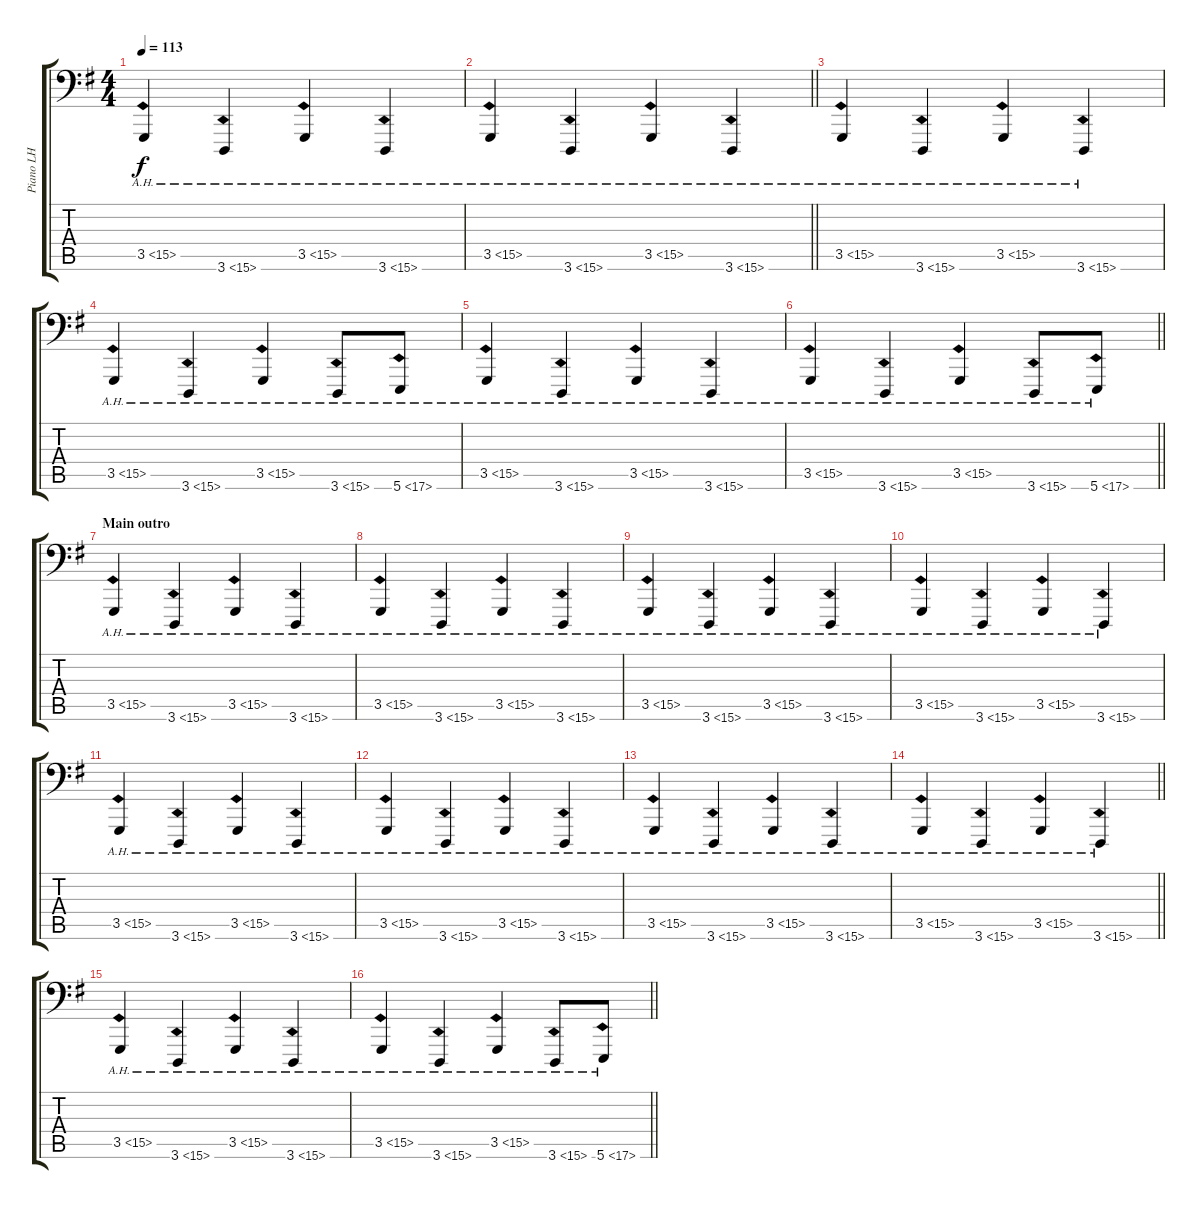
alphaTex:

\track ("Piano LH" "Piano LH") {instrument acousticgrandpiano}
\staff {score tabs}
\tuning (C3 G2 D2 A1 E1 B0) {hide}
\ts (4 4)
\tempo 113
\clef f4
\ks g
3.5{ah 12}.4{dy f} 3.6{ah 12}.4 3.5{ah 12}.4 3.6{ah 12}.4 |
\barLineRight lightlight
3.5{ah 12}.4 3.6{ah 12}.4 3.5{ah 12}.4 3.6{ah 12}.4 |
3.5{ah 12}.4 3.6{ah 12}.4 3.5{ah 12}.4 3.6{ah 12}.4 |
3.5{ah 12}.4 3.6{ah 12}.4 3.5{ah 12}.4 3.6{ah 12}.8 5.6{ah 12}.8 |
3.5{ah 12}.4 3.6{ah 12}.4 3.5{ah 12}.4 3.6{ah 12}.4 |
\barLineRight lightlight
3.5{ah 12}.4 3.6{ah 12}.4 3.5{ah 12}.4 3.6{ah 12}.8 5.6{ah 12}.8 |
\section ("" "Main outro")
3.5{ah 12}.4 3.6{ah 12}.4 3.5{ah 12}.4 3.6{ah 12}.4 |
3.5{ah 12}.4 3.6{ah 12}.4 3.5{ah 12}.4 3.6{ah 12}.4 |
3.5{ah 12}.4 3.6{ah 12}.4 3.5{ah 12}.4 3.6{ah 12}.4 |
3.5{ah 12}.4 3.6{ah 12}.4 3.5{ah 12}.4 3.6{ah 12}.4 |
3.5{ah 12}.4 3.6{ah 12}.4 3.5{ah 12}.4 3.6{ah 12}.4 |
3.5{ah 12}.4 3.6{ah 12}.4 3.5{ah 12}.4 3.6{ah 12}.4 |
3.5{ah 12}.4 3.6{ah 12}.4 3.5{ah 12}.4 3.6{ah 12}.4 |
\barLineRight lightlight
3.5{ah 12}.4 3.6{ah 12}.4 3.5{ah 12}.4 3.6{ah 12}.4 |
3.5{ah 12}.4 3.6{ah 12}.4 3.5{ah 12}.4 3.6{ah 12}.4 |
\barLineRight lightlight
3.5{ah 12}.4 3.6{ah 12}.4 3.5{ah 12}.4 3.6{ah 12}.8 5.6{ah 12}.8
